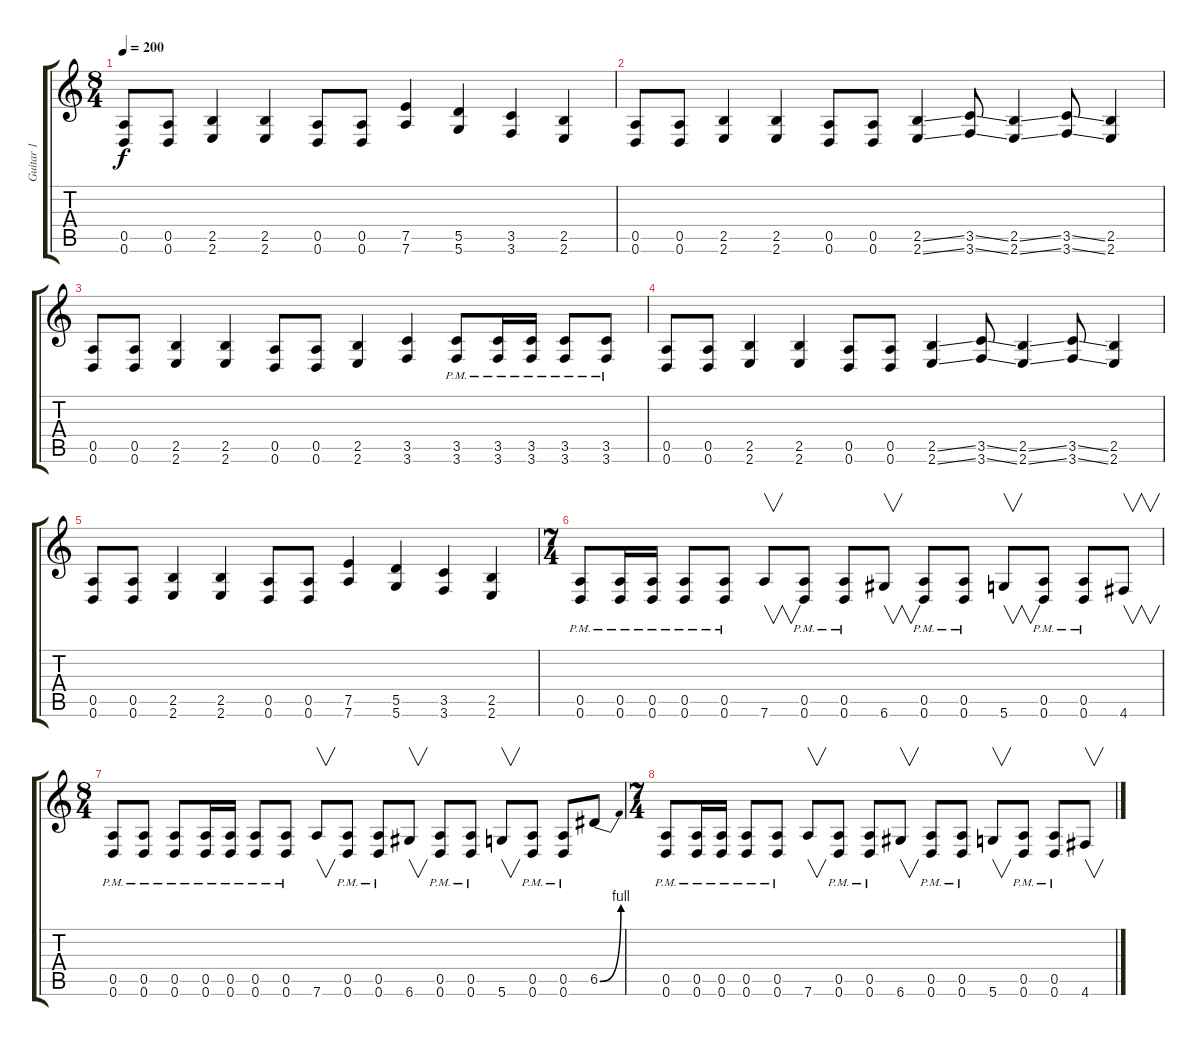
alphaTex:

\track ("Guitar 1" "Guitar 1") {instrument distortionguitar}
\staff {score tabs}
\tuning (E4 B3 G3 D3 A2 D2) {hide}
\ts (8 4)
\tempo 200
\clef g2
\ks c
(0.5 0.6).8{dy f} (0.5 0.6).8 (2.5 2.6).4 (2.5 2.6).4 (0.5 0.6).8 (0.5 0.6).8 (7.5 7.6).4 (5.5 5.6).4 (3.5 3.6).4 (2.5 2.6).4 |
(0.5 0.6).8 (0.5 0.6).8 (2.5 2.6).4 (2.5 2.6).4 (0.5 0.6).8 (0.5 0.6).8 (2.5{ss} 2.6{ss}).4 (3.5{ss} 3.6{ss}).8 (2.5{ss} 2.6{ss}).4 (3.5{ss} 3.6{ss}).8 (2.5 2.6).4 |
(0.5 0.6).8 (0.5 0.6).8 (2.5 2.6).4 (2.5 2.6).4 (0.5 0.6).8 (0.5 0.6).8 (2.5 2.6).4 (3.5 3.6).4 (3.5{pm} 3.6{pm}).8 (3.5{pm} 3.6{pm}).16 (3.5{pm} 3.6{pm}).16 (3.5{pm} 3.6{pm}).8 (3.5{pm} 3.6{pm}).8 |
(0.5 0.6).8 (0.5 0.6).8 (2.5 2.6).4 (2.5 2.6).4 (0.5 0.6).8 (0.5 0.6).8 (2.5{ss} 2.6{ss}).4 (3.5{ss} 3.6{ss}).8 (2.5{ss} 2.6{ss}).4 (3.5{ss} 3.6{ss}).8 (2.5 2.6).4 |
(0.5 0.6).8 (0.5 0.6).8 (2.5 2.6).4 (2.5 2.6).4 (0.5 0.6).8 (0.5 0.6).8 (7.5 7.6).4 (5.5 5.6).4 (3.5 3.6).4 (2.5 2.6).4 |
\ts (7 4)
(0.5{pm} 0.6{pm}).8 (0.5{pm} 0.6{pm}).16 (0.5{pm} 0.6{pm}).16 (0.5{pm} 0.6{pm}).8 (0.5{pm} 0.6{pm}).8 7.6.8{v} (0.5{pm} 0.6{pm}).8 (0.5{pm} 0.6{pm}).8 6.6.8{v} (0.5{pm} 0.6{pm}).8 (0.5{pm} 0.6{pm}).8 5.6.8{v} (0.5{pm} 0.6{pm}).8 (0.5{pm} 0.6{pm}).8 4.6.8{v} |
\ts (8 4)
(0.5{pm} 0.6{pm}).8 (0.5{pm} 0.6{pm}).8 (0.5{pm} 0.6{pm}).8 (0.5{pm} 0.6{pm}).16 (0.5{pm} 0.6{pm}).16 (0.5{pm} 0.6{pm}).8 (0.5{pm} 0.6{pm}).8 7.6.8{v} (0.5{pm} 0.6{pm}).8 (0.5{pm} 0.6{pm}).8 6.6.8{v} (0.5{pm} 0.6{pm}).8 (0.5{pm} 0.6{pm}).8 5.6.8{v} (0.5{pm} 0.6{pm}).8 (0.5{pm} 0.6{pm}).8 6.5{be (bend 0 0 60 4)}.8 |
\ts (7 4)
(0.5{pm} 0.6{pm}).8 (0.5{pm} 0.6{pm}).16 (0.5{pm} 0.6{pm}).16 (0.5{pm} 0.6{pm}).8 (0.5{pm} 0.6{pm}).8 7.6.8{v} (0.5{pm} 0.6{pm}).8 (0.5{pm} 0.6{pm}).8 6.6.8{v} (0.5{pm} 0.6{pm}).8 (0.5{pm} 0.6{pm}).8 5.6.8{v} (0.5{pm} 0.6{pm}).8 (0.5{pm} 0.6{pm}).8 4.6.8{v}
